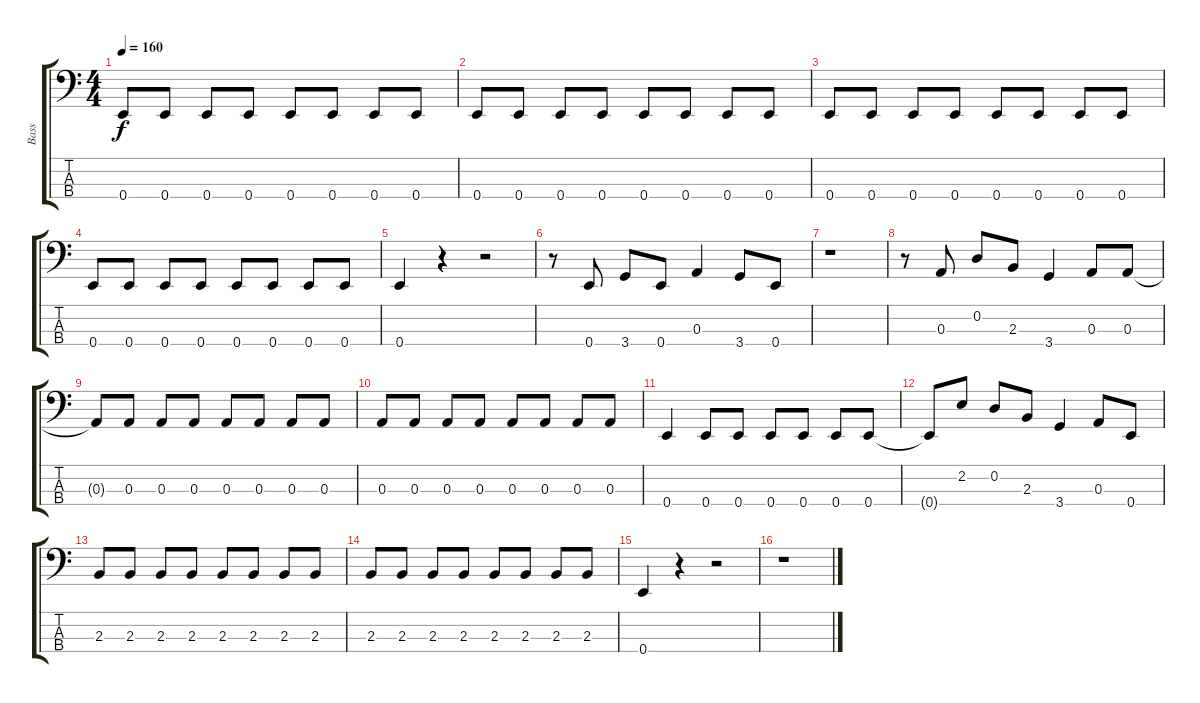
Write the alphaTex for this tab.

\track ("Bass" "Bass") {instrument electricbassfinger}
\staff {score tabs}
\tuning (G2 D2 A1 E1) {hide}
\ts (4 4)
\tempo 160
\clef f4
\ks c
0.4.8{dy f} 0.4.8 0.4.8 0.4.8 0.4.8 0.4.8 0.4.8 0.4.8 |
0.4.8 0.4.8 0.4.8 0.4.8 0.4.8 0.4.8 0.4.8 0.4.8 |
0.4.8 0.4.8 0.4.8 0.4.8 0.4.8 0.4.8 0.4.8 0.4.8 |
0.4.8 0.4.8 0.4.8 0.4.8 0.4.8 0.4.8 0.4.8 0.4.8 |
0.4.4 r.4 r.2 |
r.8 0.4.8 3.4.8 0.4.8 0.3.4 3.4.8 0.4.8 |
r.1 |
r.8 0.3.8 0.2.8 2.3.8 3.4.4 0.3.8 0.3.8 |
0.3{t}.8 0.3.8 0.3.8 0.3.8 0.3.8 0.3.8 0.3.8 0.3.8 |
0.3.8 0.3.8 0.3.8 0.3.8 0.3.8 0.3.8 0.3.8 0.3.8 |
0.4.4 0.4.8 0.4.8 0.4.8 0.4.8 0.4.8 0.4.8 |
0.4{t}.8 2.2.8 0.2.8 2.3.8 3.4.4 0.3.8 0.4.8 |
2.3.8 2.3.8 2.3.8 2.3.8 2.3.8 2.3.8 2.3.8 2.3.8 |
2.3.8 2.3.8 2.3.8 2.3.8 2.3.8 2.3.8 2.3.8 2.3.8 |
0.4.4 r.4 r.2 |
r.1
